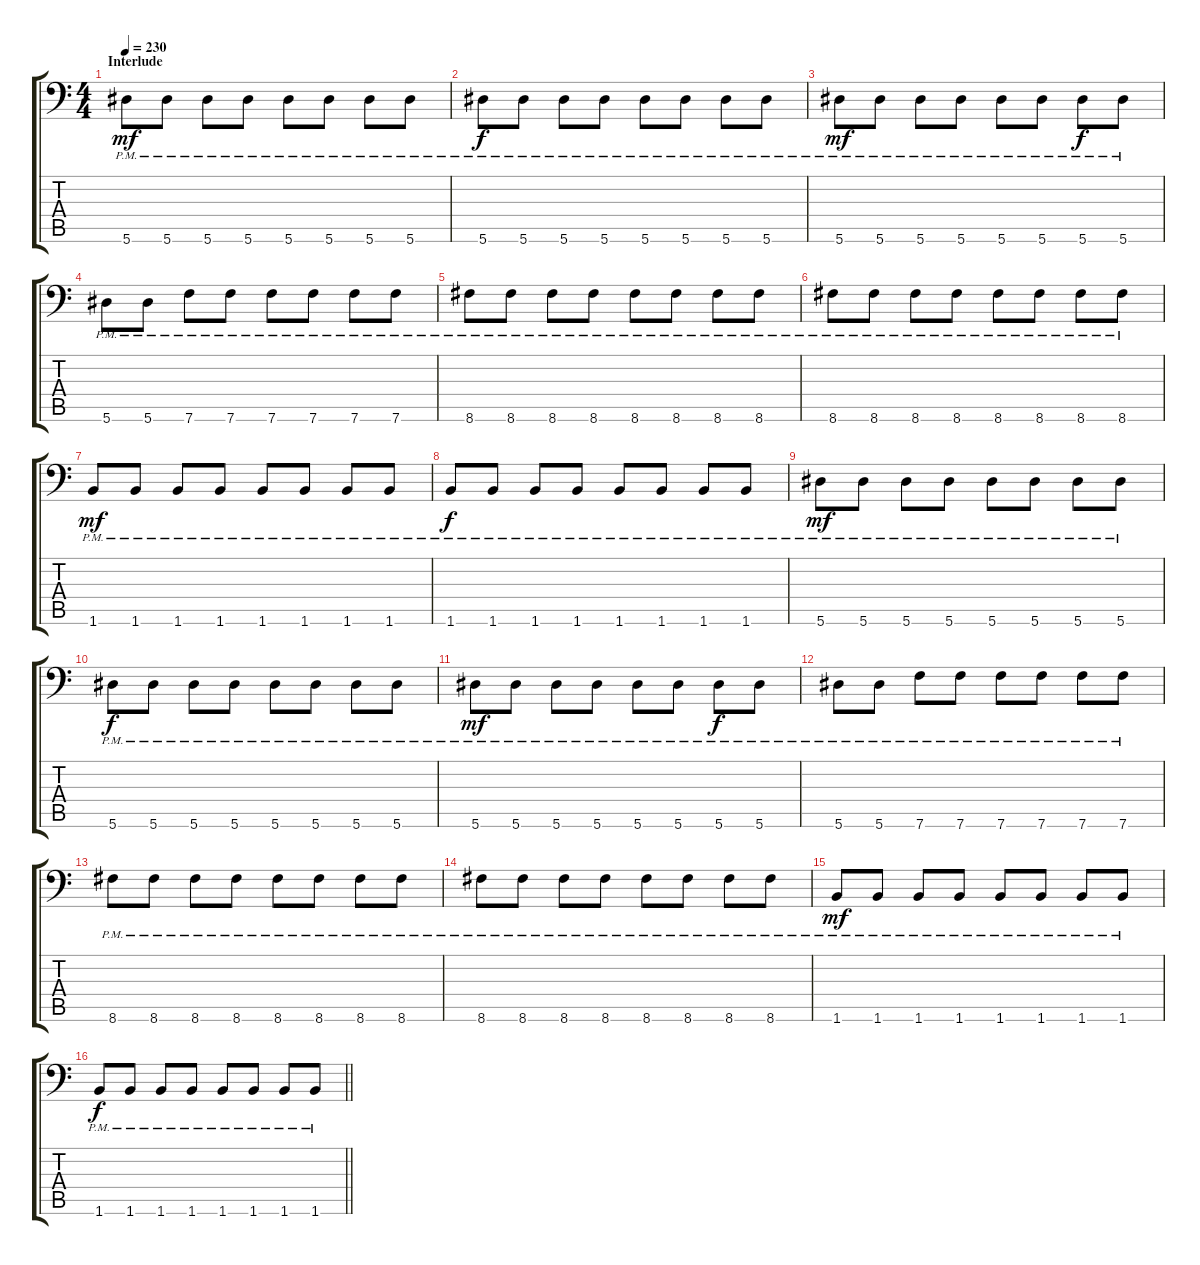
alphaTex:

\track "" {instrument distortionguitar}
\staff {score tabs}
\tuning (Bb3 F3 Db3 Ab2 Eb2 Bb1) {hide}
\ts (4 4)
\section ("" "Interlude")
\tempo 230
\clef f4
\ks c
5.6{pm}.8{dy mf} 5.6{pm}.8 5.6{pm}.8 5.6{pm}.8 5.6{pm}.8 5.6{pm}.8 5.6{pm}.8 5.6{pm}.8 |
5.6{pm}.8{dy f} 5.6{pm}.8 5.6{pm}.8 5.6{pm}.8 5.6{pm}.8 5.6{pm}.8 5.6{pm}.8 5.6{pm}.8 |
5.6{pm}.8{dy mf} 5.6{pm}.8 5.6{pm}.8 5.6{pm}.8 5.6{pm}.8 5.6{pm}.8 5.6{pm}.8{dy f} 5.6{pm}.8 |
5.6{pm}.8 5.6{pm}.8 7.6{pm}.8 7.6{pm}.8 7.6{pm}.8 7.6{pm}.8 7.6{pm}.8 7.6{pm}.8 |
8.6{pm}.8 8.6{pm}.8 8.6{pm}.8 8.6{pm}.8 8.6{pm}.8 8.6{pm}.8 8.6{pm}.8 8.6{pm}.8 |
8.6{pm}.8 8.6{pm}.8 8.6{pm}.8 8.6{pm}.8 8.6{pm}.8 8.6{pm}.8 8.6{pm}.8 8.6{pm}.8 |
1.6{pm}.8{dy mf} 1.6{pm}.8 1.6{pm}.8 1.6{pm}.8 1.6{pm}.8 1.6{pm}.8 1.6{pm}.8 1.6{pm}.8 |
1.6{pm}.8{dy f} 1.6{pm}.8 1.6{pm}.8 1.6{pm}.8 1.6{pm}.8 1.6{pm}.8 1.6{pm}.8 1.6{pm}.8 |
5.6{pm}.8{dy mf} 5.6{pm}.8 5.6{pm}.8 5.6{pm}.8 5.6{pm}.8 5.6{pm}.8 5.6{pm}.8 5.6{pm}.8 |
5.6{pm}.8{dy f} 5.6{pm}.8 5.6{pm}.8 5.6{pm}.8 5.6{pm}.8 5.6{pm}.8 5.6{pm}.8 5.6{pm}.8 |
5.6{pm}.8{dy mf} 5.6{pm}.8 5.6{pm}.8 5.6{pm}.8 5.6{pm}.8 5.6{pm}.8 5.6{pm}.8{dy f} 5.6{pm}.8 |
5.6{pm}.8 5.6{pm}.8 7.6{pm}.8 7.6{pm}.8 7.6{pm}.8 7.6{pm}.8 7.6{pm}.8 7.6{pm}.8 |
8.6{pm}.8 8.6{pm}.8 8.6{pm}.8 8.6{pm}.8 8.6{pm}.8 8.6{pm}.8 8.6{pm}.8 8.6{pm}.8 |
8.6{pm}.8 8.6{pm}.8 8.6{pm}.8 8.6{pm}.8 8.6{pm}.8 8.6{pm}.8 8.6{pm}.8 8.6{pm}.8 |
1.6{pm}.8{dy mf} 1.6{pm}.8 1.6{pm}.8 1.6{pm}.8 1.6{pm}.8 1.6{pm}.8 1.6{pm}.8 1.6{pm}.8 |
\barLineRight lightlight
1.6{pm}.8{dy f} 1.6{pm}.8 1.6{pm}.8 1.6{pm}.8 1.6{pm}.8 1.6{pm}.8 1.6{pm}.8 1.6{pm}.8
